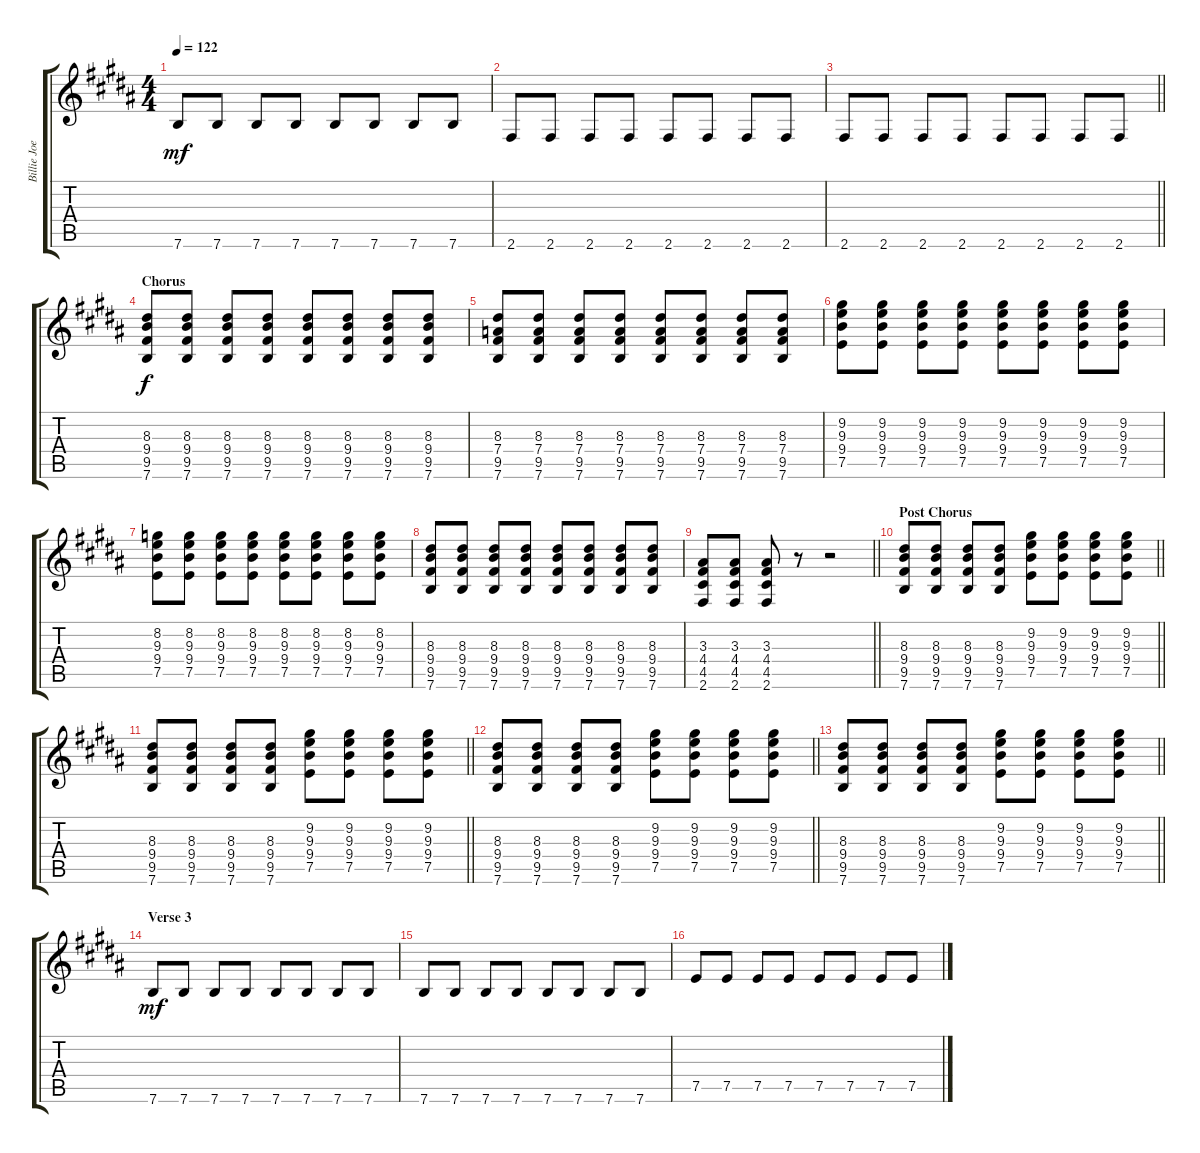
\track ("Billie Joe Armstrong (Rhythm Guitar)" "Billie Joe") {instrument distortionguitar}
\staff {score tabs}
\tuning (E4 B3 G3 D3 A2 E2) {hide}
\ts (4 4)
\tempo 122
\clef g2
\ks b
7.6.8{dy mf} 7.6.8 7.6.8 7.6.8 7.6.8 7.6.8 7.6.8 7.6.8 |
2.6.8 2.6.8 2.6.8 2.6.8 2.6.8 2.6.8 2.6.8 2.6.8 |
\barLineRight lightlight
2.6.8 2.6.8 2.6.8 2.6.8 2.6.8 2.6.8 2.6.8 2.6.8 |
\section ("" "Chorus")
(8.3 9.4 9.5 7.6).8{dy f} (8.3 9.4 9.5 7.6).8 (8.3 9.4 9.5 7.6).8 (8.3 9.4 9.5 7.6).8 (8.3 9.4 9.5 7.6).8 (8.3 9.4 9.5 7.6).8 (8.3 9.4 9.5 7.6).8 (8.3 9.4 9.5 7.6).8 |
(8.3 7.4 9.5 7.6).8 (8.3 7.4 9.5 7.6).8 (8.3 7.4 9.5 7.6).8 (8.3 7.4 9.5 7.6).8 (8.3 7.4 9.5 7.6).8 (8.3 7.4 9.5 7.6).8 (8.3 7.4 9.5 7.6).8 (8.3 7.4 9.5 7.6).8 |
(9.2 9.3 9.4 7.5).8 (9.2 9.3 9.4 7.5).8 (9.2 9.3 9.4 7.5).8 (9.2 9.3 9.4 7.5).8 (9.2 9.3 9.4 7.5).8 (9.2 9.3 9.4 7.5).8 (9.2 9.3 9.4 7.5).8 (9.2 9.3 9.4 7.5).8 |
(8.2 9.3 9.4 7.5).8 (8.2 9.3 9.4 7.5).8 (8.2 9.3 9.4 7.5).8 (8.2 9.3 9.4 7.5).8 (8.2 9.3 9.4 7.5).8 (8.2 9.3 9.4 7.5).8 (8.2 9.3 9.4 7.5).8 (8.2 9.3 9.4 7.5).8 |
(8.3 9.4 9.5 7.6).8 (8.3 9.4 9.5 7.6).8 (8.3 9.4 9.5 7.6).8 (8.3 9.4 9.5 7.6).8 (8.3 9.4 9.5 7.6).8 (8.3 9.4 9.5 7.6).8 (8.3 9.4 9.5 7.6).8 (8.3 9.4 9.5 7.6).8 |
\barLineRight lightlight
(3.3 4.4 4.5 2.6).8 (3.3 4.4 4.5 2.6).8 (3.3 4.4 4.5 2.6).8 r.8 r.2 |
\section ("" "Post Chorus")
\barLineRight lightlight
(8.3 9.4 9.5 7.6).8 (8.3 9.4 9.5 7.6).8 (8.3 9.4 9.5 7.6).8 (8.3 9.4 9.5 7.6).8 (9.2 9.3 9.4 7.5).8 (9.2 9.3 9.4 7.5).8 (9.2 9.3 9.4 7.5).8 (9.2 9.3 9.4 7.5).8 |
\barLineRight lightlight
(8.3 9.4 9.5 7.6).8 (8.3 9.4 9.5 7.6).8 (8.3 9.4 9.5 7.6).8 (8.3 9.4 9.5 7.6).8 (9.2 9.3 9.4 7.5).8 (9.2 9.3 9.4 7.5).8 (9.2 9.3 9.4 7.5).8 (9.2 9.3 9.4 7.5).8 |
\barLineRight lightlight
(8.3 9.4 9.5 7.6).8 (8.3 9.4 9.5 7.6).8 (8.3 9.4 9.5 7.6).8 (8.3 9.4 9.5 7.6).8 (9.2 9.3 9.4 7.5).8 (9.2 9.3 9.4 7.5).8 (9.2 9.3 9.4 7.5).8 (9.2 9.3 9.4 7.5).8 |
\barLineRight lightlight
(8.3 9.4 9.5 7.6).8 (8.3 9.4 9.5 7.6).8 (8.3 9.4 9.5 7.6).8 (8.3 9.4 9.5 7.6).8 (9.2 9.3 9.4 7.5).8 (9.2 9.3 9.4 7.5).8 (9.2 9.3 9.4 7.5).8 (9.2 9.3 9.4 7.5).8 |
\section ("" "Verse 3")
7.6.8{dy mf} 7.6.8 7.6.8 7.6.8 7.6.8 7.6.8 7.6.8 7.6.8 |
7.6.8 7.6.8 7.6.8 7.6.8 7.6.8 7.6.8 7.6.8 7.6.8 |
7.5.8 7.5.8 7.5.8 7.5.8 7.5.8 7.5.8 7.5.8 7.5.8
